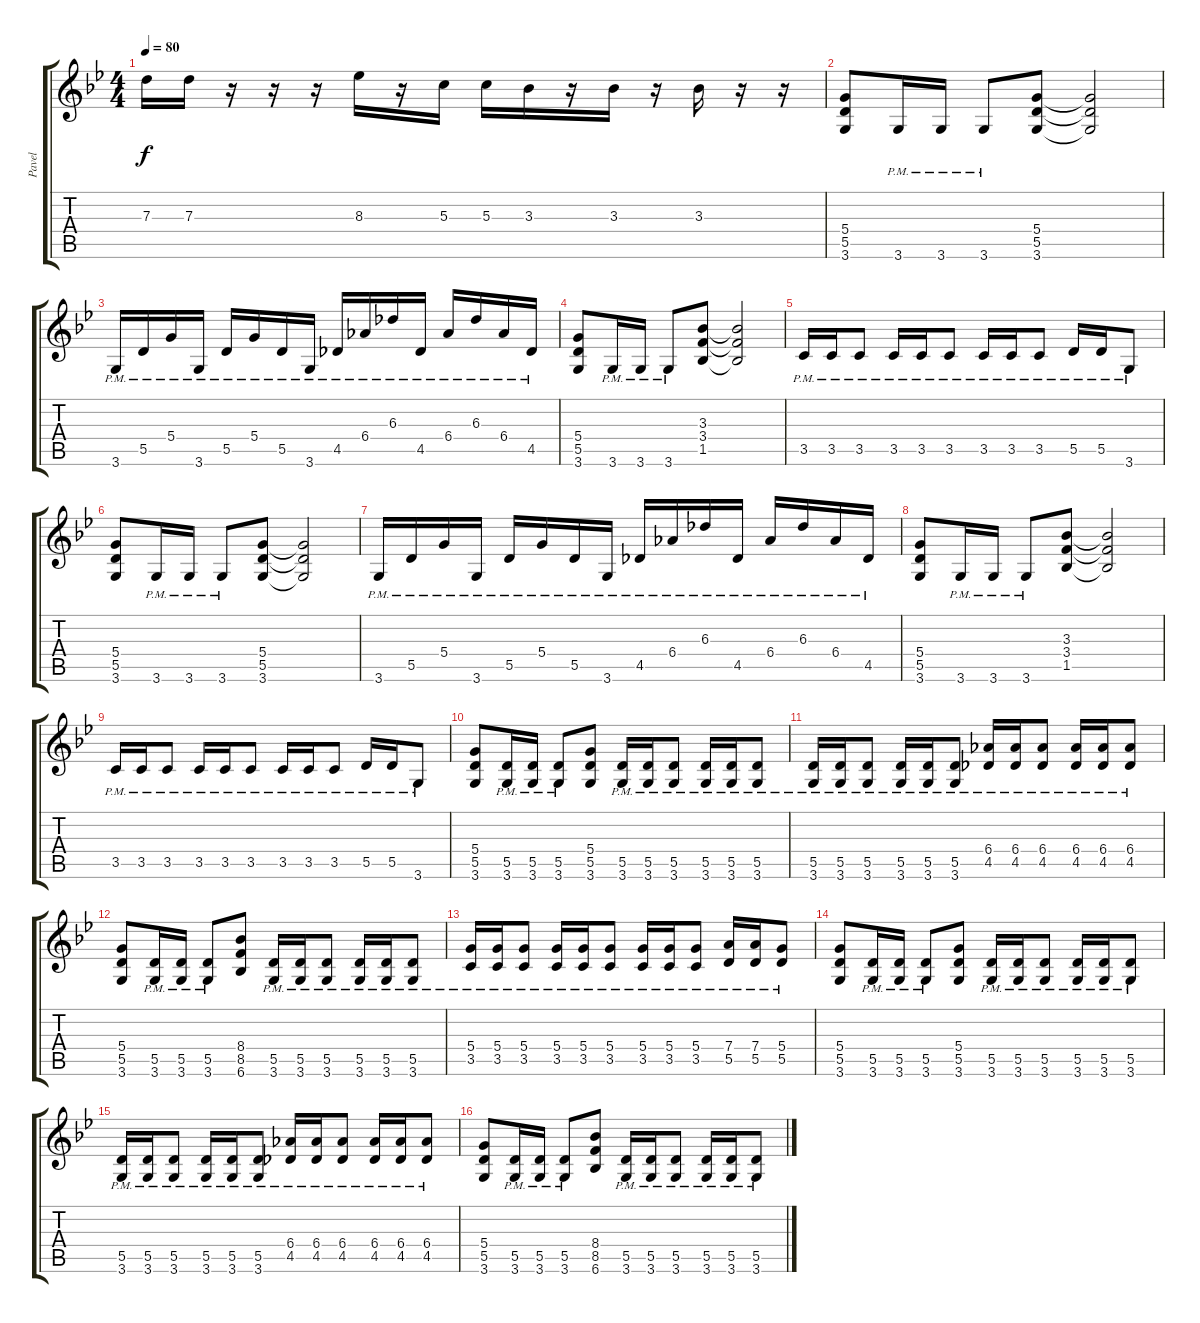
\track ("Pavel" "Pavel") {instrument distortionguitar}
\staff {score tabs}
\tuning (E4 B3 G3 D3 A2 E2) {hide}
\ts (4 4)
\tempo 80
\clef g2
\ks gminor
7.3.16{dy f} 7.3.16 r.16 r.16 r.16 8.3.16 r.16 5.3.16 5.3.16 3.3.16 r.16 3.3.16 r.16 3.3.16 r.16 r.16 |
(5.4 5.5 3.6).8 3.6{pm}.16 3.6{pm}.16 3.6{pm}.8 (5.4 5.5 3.6).8 (5.4{t} 5.5{t} 3.6{t}).2 |
3.6{pm}.16 5.5{pm}.16 5.4{pm}.16 3.6{pm}.16 5.5{pm}.16 5.4{pm}.16 5.5{pm}.16 3.6{pm}.16 4.5{pm}.16 6.4{pm}.16 6.3{pm}.16 4.5{pm}.16 6.4{pm}.16 6.3{pm}.16 6.4{pm}.16 4.5{pm}.16 |
(5.4 5.5 3.6).8 3.6{pm}.16 3.6{pm}.16 3.6{pm}.8 (3.3 3.4 1.5).8 (3.3{t} 3.4{t} 1.5{t}).2 |
3.5{pm}.16 3.5{pm}.16 3.5{pm}.8 3.5{pm}.16 3.5{pm}.16 3.5{pm}.8 3.5{pm}.16 3.5{pm}.16 3.5{pm}.8 5.5{pm}.16 5.5{pm}.16 3.6{pm}.8 |
(5.4 5.5 3.6).8 3.6{pm}.16 3.6{pm}.16 3.6{pm}.8 (5.4 5.5 3.6).8 (5.4{t} 5.5{t} 3.6{t}).2 |
3.6{pm}.16 5.5{pm}.16 5.4{pm}.16 3.6{pm}.16 5.5{pm}.16 5.4{pm}.16 5.5{pm}.16 3.6{pm}.16 4.5{pm}.16 6.4{pm}.16 6.3{pm}.16 4.5{pm}.16 6.4{pm}.16 6.3{pm}.16 6.4{pm}.16 4.5{pm}.16 |
(5.4 5.5 3.6).8 3.6{pm}.16 3.6{pm}.16 3.6{pm}.8 (3.3 3.4 1.5).8 (3.3{t} 3.4{t} 1.5{t}).2 |
3.5{pm}.16 3.5{pm}.16 3.5{pm}.8 3.5{pm}.16 3.5{pm}.16 3.5{pm}.8 3.5{pm}.16 3.5{pm}.16 3.5{pm}.8 5.5{pm}.16 5.5{pm}.16 3.6{pm}.8 |
(5.4 5.5 3.6).8 (5.5{pm} 3.6{pm}).16 (5.5{pm} 3.6{pm}).16 (5.5{pm} 3.6{pm}).8 (5.4 5.5 3.6).8 (5.5{pm} 3.6{pm}).16 (5.5{pm} 3.6{pm}).16 (5.5{pm} 3.6{pm}).8 (5.5{pm} 3.6{pm}).16 (5.5{pm} 3.6{pm}).16 (5.5{pm} 3.6{pm}).8 |
(5.5{pm} 3.6{pm}).16 (5.5{pm} 3.6{pm}).16 (5.5{pm} 3.6{pm}).8 (5.5{pm} 3.6{pm}).16 (5.5{pm} 3.6{pm}).16 (5.5{pm} 3.6{pm}).8 (6.4{pm} 4.5{pm}).16 (6.4{pm} 4.5{pm}).16 (6.4{pm} 4.5{pm}).8 (6.4{pm} 4.5{pm}).16 (6.4{pm} 4.5{pm}).16 (6.4{pm} 4.5{pm}).8 |
(5.4 5.5 3.6).8 (5.5{pm} 3.6{pm}).16 (5.5{pm} 3.6{pm}).16 (5.5{pm} 3.6{pm}).8 (8.4 8.5 6.6).8 (5.5{pm} 3.6{pm}).16 (5.5{pm} 3.6{pm}).16 (5.5{pm} 3.6{pm}).8 (5.5{pm} 3.6{pm}).16 (5.5{pm} 3.6{pm}).16 (5.5{pm} 3.6{pm}).8 |
(5.4{pm} 3.5{pm}).16 (5.4{pm} 3.5{pm}).16 (5.4{pm} 3.5{pm}).8 (5.4{pm} 3.5{pm}).16 (5.4{pm} 3.5{pm}).16 (5.4{pm} 3.5{pm}).8 (5.4{pm} 3.5{pm}).16 (5.4{pm} 3.5{pm}).16 (5.4{pm} 3.5{pm}).8 (7.4{pm} 5.5{pm}).16 (7.4{pm} 5.5{pm}).16 (5.4{pm} 5.5{pm}).8 |
(5.4 5.5 3.6).8 (5.5{pm} 3.6{pm}).16 (5.5{pm} 3.6{pm}).16 (5.5{pm} 3.6{pm}).8 (5.4 5.5 3.6).8 (5.5{pm} 3.6{pm}).16 (5.5{pm} 3.6{pm}).16 (5.5{pm} 3.6{pm}).8 (5.5{pm} 3.6{pm}).16 (5.5{pm} 3.6{pm}).16 (5.5{pm} 3.6{pm}).8 |
(5.5{pm} 3.6{pm}).16 (5.5{pm} 3.6{pm}).16 (5.5{pm} 3.6{pm}).8 (5.5{pm} 3.6{pm}).16 (5.5{pm} 3.6{pm}).16 (5.5{pm} 3.6{pm}).8 (6.4{pm} 4.5{pm}).16 (6.4{pm} 4.5{pm}).16 (6.4{pm} 4.5{pm}).8 (6.4{pm} 4.5{pm}).16 (6.4{pm} 4.5{pm}).16 (6.4{pm} 4.5{pm}).8 |
(5.4 5.5 3.6).8 (5.5{pm} 3.6{pm}).16 (5.5{pm} 3.6{pm}).16 (5.5{pm} 3.6{pm}).8 (8.4 8.5 6.6).8 (5.5{pm} 3.6{pm}).16 (5.5{pm} 3.6{pm}).16 (5.5{pm} 3.6{pm}).8 (5.5{pm} 3.6{pm}).16 (5.5{pm} 3.6{pm}).16 (5.5{pm} 3.6{pm}).8
